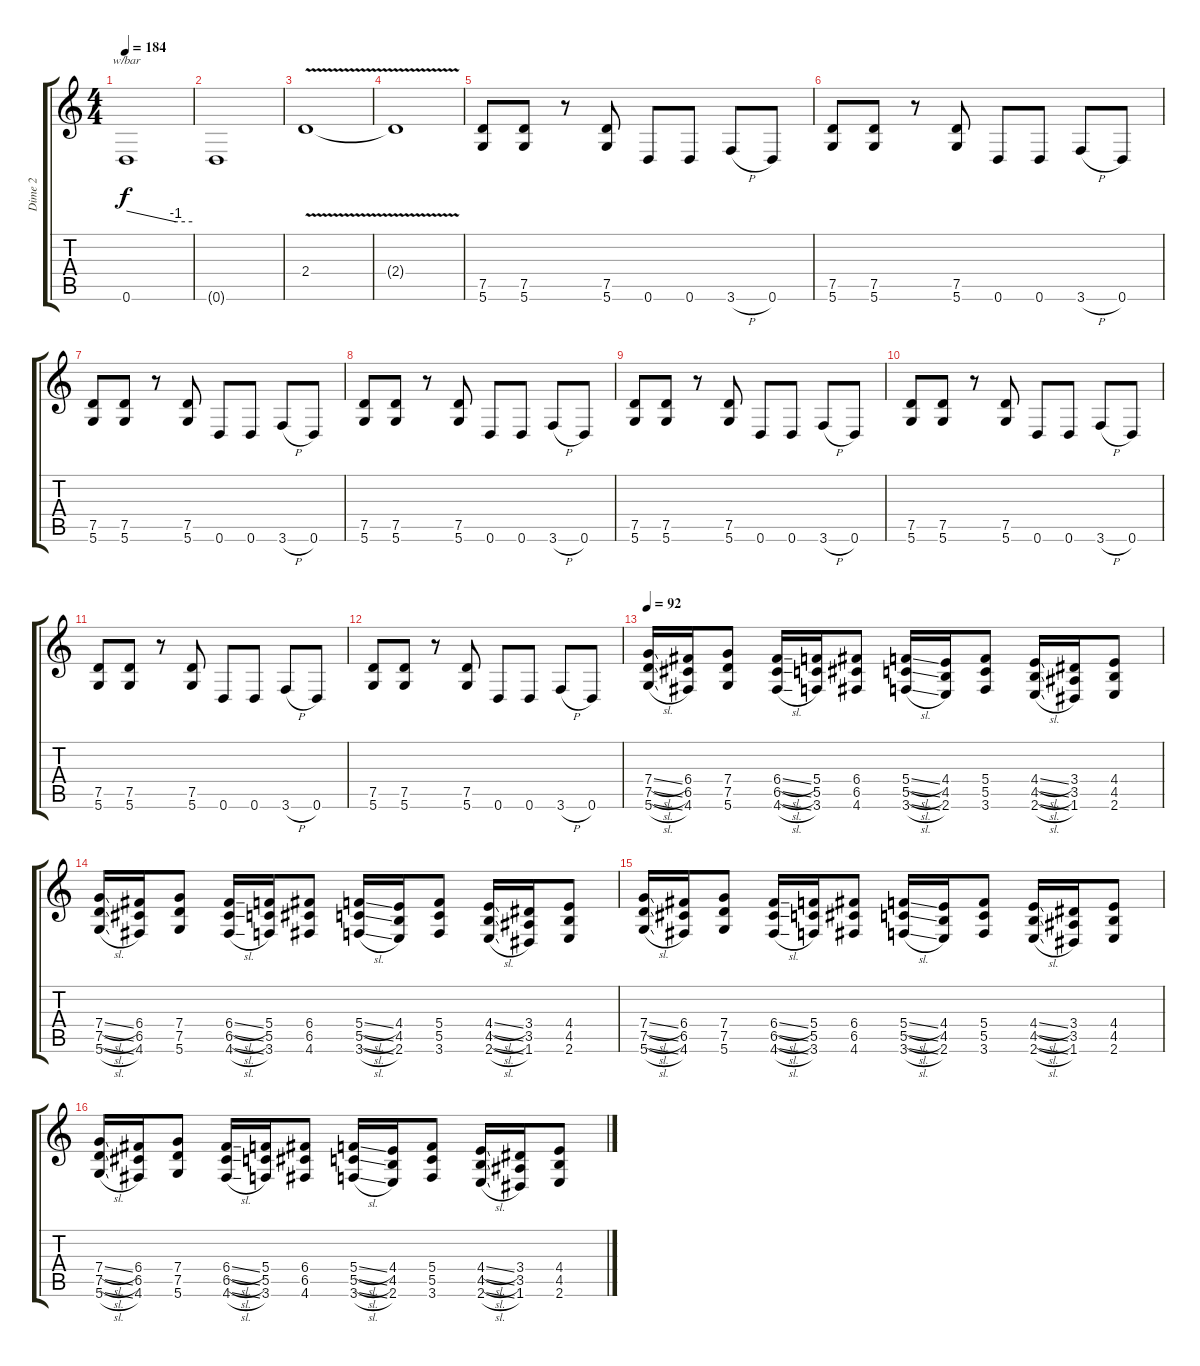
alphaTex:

\track ("Dime 2" "Dime 2") {instrument distortionguitar}
\staff {score tabs}
\tuning (D4 A3 F3 C3 G2 D2) {hide}
\ts (4 4)
\tempo 184
\clef g2
\ks c
0.6.1{tbe (custom default 0 0 45 -4 60 -4) dy f} |
0.6{t}.1 |
2.4{v}.1 |
2.4{t}.1 |
(7.5 5.6).8 (7.5 5.6).8 r.8 (7.5 5.6).8 0.6.8 0.6.8 3.6{h}.8 0.6.8 |
(7.5 5.6).8 (7.5 5.6).8 r.8 (7.5 5.6).8 0.6.8 0.6.8 3.6{h}.8 0.6.8 |
(7.5 5.6).8 (7.5 5.6).8 r.8 (7.5 5.6).8 0.6.8 0.6.8 3.6{h}.8 0.6.8 |
(7.5 5.6).8 (7.5 5.6).8 r.8 (7.5 5.6).8 0.6.8 0.6.8 3.6{h}.8 0.6.8 |
(7.5 5.6).8 (7.5 5.6).8 r.8 (7.5 5.6).8 0.6.8 0.6.8 3.6{h}.8 0.6.8 |
(7.5 5.6).8 (7.5 5.6).8 r.8 (7.5 5.6).8 0.6.8 0.6.8 3.6{h}.8 0.6.8 |
(7.5 5.6).8 (7.5 5.6).8 r.8 (7.5 5.6).8 0.6.8 0.6.8 3.6{h}.8 0.6.8 |
(7.5 5.6).8 (7.5 5.6).8 r.8 (7.5 5.6).8 0.6.8 0.6.8 3.6{h}.8 0.6.8 |
\tempo 92
(7.4{sl} 7.5{sl} 5.6{sl}).16 (6.4 6.5 4.6).16 (7.4 7.5 5.6).8 (6.4{sl} 6.5{sl} 4.6{sl}).16 (5.4 5.5 3.6).16 (6.4 6.5 4.6).8 (5.4{sl} 5.5{sl} 3.6{sl}).16 (4.4 4.5 2.6).16 (5.4 5.5 3.6).8 (4.4{sl} 4.5{sl} 2.6{sl}).16 (3.4 3.5 1.6).16 (4.4 4.5 2.6).8 |
(7.4{sl} 7.5{sl} 5.6{sl}).16 (6.4 6.5 4.6).16 (7.4 7.5 5.6).8 (6.4{sl} 6.5{sl} 4.6{sl}).16 (5.4 5.5 3.6).16 (6.4 6.5 4.6).8 (5.4{sl} 5.5{sl} 3.6{sl}).16 (4.4 4.5 2.6).16 (5.4 5.5 3.6).8 (4.4{sl} 4.5{sl} 2.6{sl}).16 (3.4 3.5 1.6).16 (4.4 4.5 2.6).8 |
(7.4{sl} 7.5{sl} 5.6{sl}).16 (6.4 6.5 4.6).16 (7.4 7.5 5.6).8 (6.4{sl} 6.5{sl} 4.6{sl}).16 (5.4 5.5 3.6).16 (6.4 6.5 4.6).8 (5.4{sl} 5.5{sl} 3.6{sl}).16 (4.4 4.5 2.6).16 (5.4 5.5 3.6).8 (4.4{sl} 4.5{sl} 2.6{sl}).16 (3.4 3.5 1.6).16 (4.4 4.5 2.6).8 |
(7.4{sl} 7.5{sl} 5.6{sl}).16 (6.4 6.5 4.6).16 (7.4 7.5 5.6).8 (6.4{sl} 6.5{sl} 4.6{sl}).16 (5.4 5.5 3.6).16 (6.4 6.5 4.6).8 (5.4{sl} 5.5{sl} 3.6{sl}).16 (4.4 4.5 2.6).16 (5.4 5.5 3.6).8 (4.4{sl} 4.5{sl} 2.6{sl}).16 (3.4 3.5 1.6).16 (4.4 4.5 2.6).8
